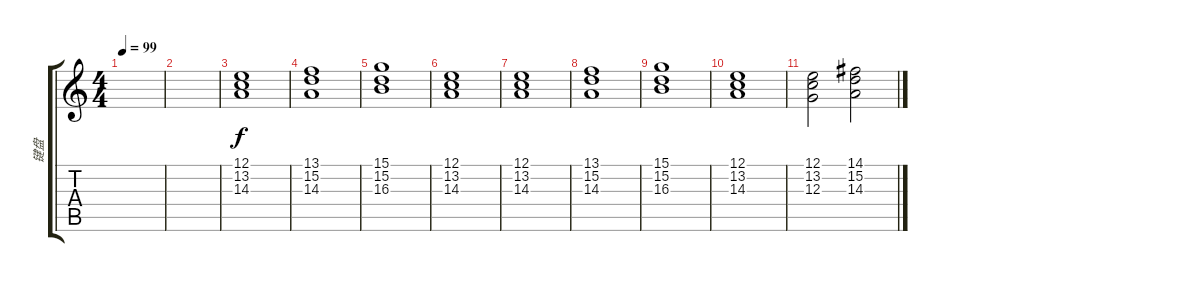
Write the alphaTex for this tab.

\track ("键盘" "键盘") {instrument electricgrandpiano}
\staff {score tabs}
\tuning (E4 B3 G3 D3 A2 E2) {hide}
\ts (4 4)
\tempo 99
\clef g2
\ks c
|
|
(12.1 13.2 14.3).1 |
(13.1 15.2 14.3).1 |
(15.1 15.2 16.3).1 |
(12.1 13.2 14.3).1 |
(12.1 13.2 14.3).1 |
(13.1 15.2 14.3).1 |
(15.1 15.2 16.3).1 |
(12.1 13.2 14.3).1 |
(12.1 13.2 12.3).2 (14.1 15.2 14.3).2
